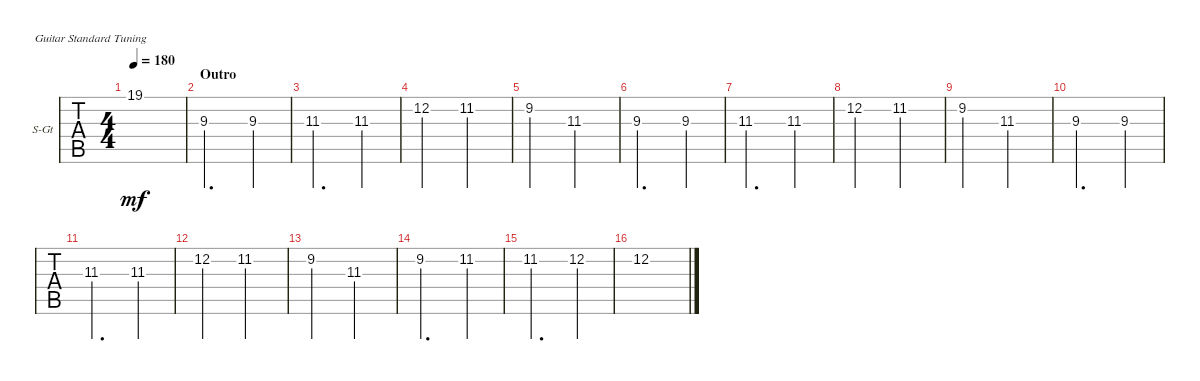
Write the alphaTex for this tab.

\defaultSystemsLayout 4
\bracketExtendMode groupsimilarinstruments
\firstSystemTrackNameOrientation horizontal
\otherSystemsTrackNameOrientation horizontal
\track ("Vocals" "S-Gt") {instrument acousticguitarsteel}
\staff {tabs}
\tuning (E4 B3 G3 D3 A2 E2)
\ts (4 4)
\tempo 180
\clef g2
\ks c
19.1{t}.1{dy mf} |
\section ("" "Outro")
9.3.2{d} 9.3.4 |
11.3.2{d} 11.3.4 |
12.2.2 11.2.2 |
9.2.2 11.3.2 |
9.3.2{d} 9.3.4 |
11.3.2{d} 11.3.4 |
12.2.2 11.2.2 |
9.2.2 11.3.2 |
9.3.2{d} 9.3.4 |
11.3.2{d} 11.3.4 |
12.2.2 11.2.2 |
9.2.2 11.3.2 |
9.2.2{d} 11.2.4 |
11.2.2{d} 12.2.4 |
12.2.1
